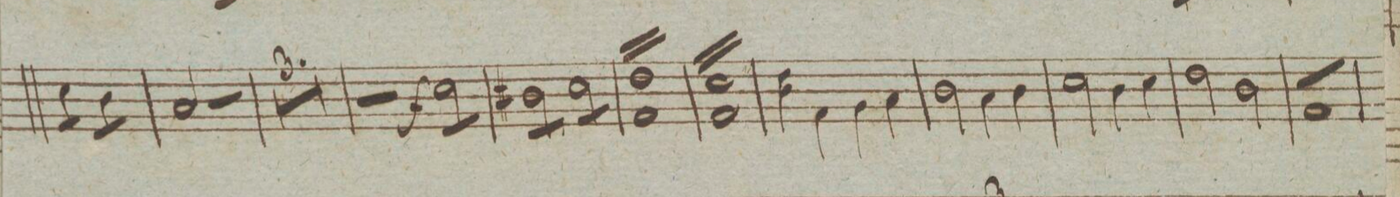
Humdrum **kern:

**kern	**dynam
*I"Alto Viola.	*
*clefC3	*
*k[]	*
*met(c|)	*
*M4/4	*
8d\L	.
8d\J	.
8c\L	.
8c\J	.
*Xtremolo	*
=203	=203
2B/	.
2r	.
=204	=204
1r	.
=205	=205
1r	.
=206	=206
1r	.
=207	=207
2r	.
*tremolo	*
8d\L	f
8d\	.
8d\	.
8d\J	.
=208	=208
8c#X\L	.
8c#X\	.
8c#X\	.
8c#X\J	.
8d\L	.
8d\	.
8d\	.
8d\J	.
=209	=209
16e/ 16G/LL	.
16e/ 16G/	.
16e/ 16G/	.
16e/ 16G/	.
16e/ 16G/	.
16e/ 16G/	.
16e/ 16G/	.
16e/ 16G/	.
16e/ 16G/	.
16e/ 16G/	.
16e/ 16G/	.
16e/ 16G/	.
16e/ 16G/	.
16e/ 16G/	.
16e/ 16G/	.
16e/ 16G/JJ	.
=210	=210
16d/ 16G/LL	.
16d/ 16G/	.
16d/ 16G/	.
16d/ 16G/	.
16d/ 16G/	.
16d/ 16G/	.
16d/ 16G/	.
16d/ 16G/	.
16d/ 16G/	.
16d/ 16G/	.
16d/ 16G/	.
16d/ 16G/	.
16d/ 16G/	.
16d/ 16G/	.
16d/ 16G/	.
16d/ 16G/JJ	.
*Xtremolo	*
=211	=211
4e\ 4c\	.
4G\	.
4A\	.
4B\	.
=212	=212
1ryy	.
=213	=213
2c\	.
4B\	.
4c\	.
=214	=214
2d\	.
4c\	.
4d\	.
=215	=215
2e\	.
2c\	.
=216	=216
*tremolo	*
8G/L	.
8G/	.
8G/	.
8G/	.
8G/	.
8G/	.
8G/	.
8G/J	.
=217	=217
*-	*-
